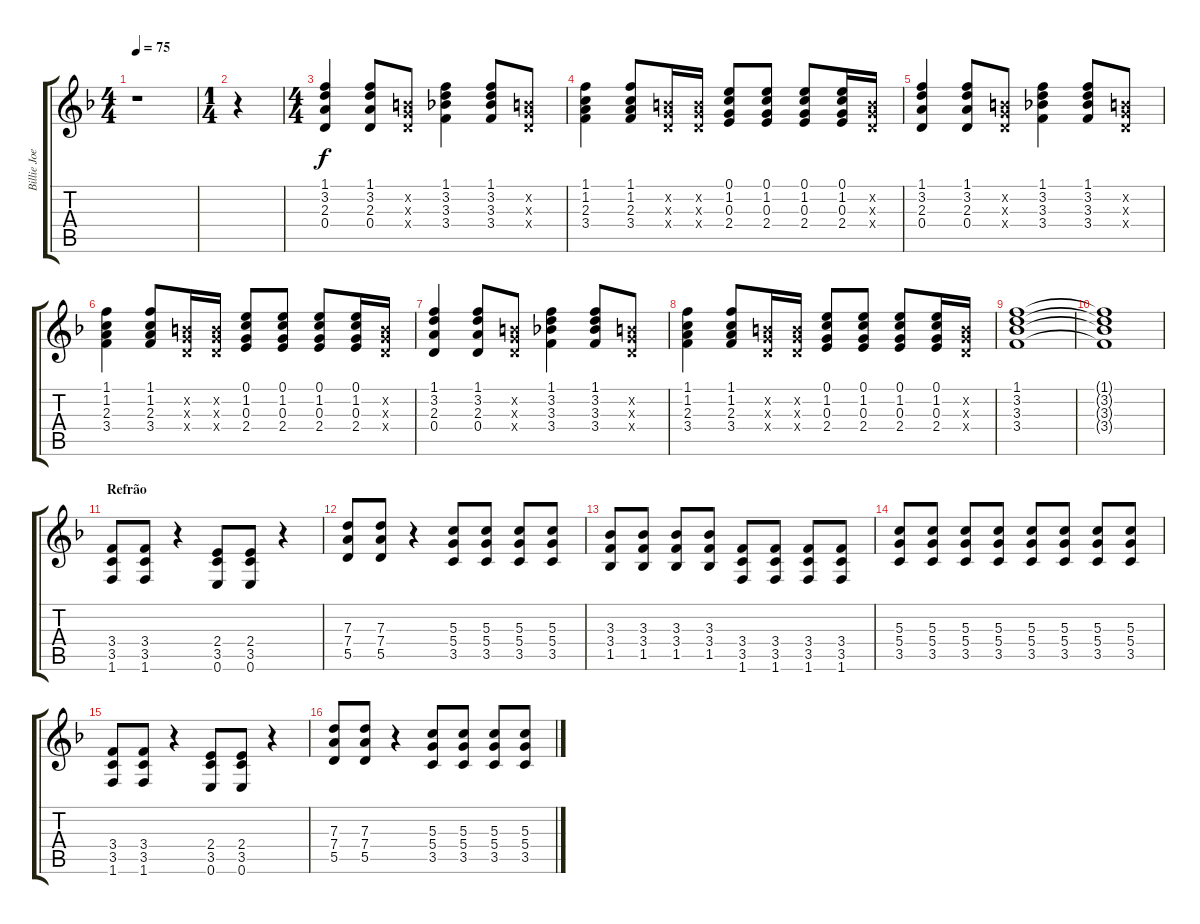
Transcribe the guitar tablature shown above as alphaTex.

\track ("Billie Joe" "Billie Joe") {instrument acousticguitarsteel}
\staff {score tabs}
\tuning (E4 B3 G3 D3 A2 E2) {hide}
\ts (4 4)
\tempo 75
\clef g2
\ks f
r.1{dy f} |
\ts (1 4)
r.4 |
\ts (4 4)
(1.1 3.2 2.3 0.4).4 (1.1 3.2 2.3 0.4).8 (0.2{x} 0.3{x} 0.4{x}).8 (1.1 3.2 3.3 3.4).4 (1.1 3.2 3.3 3.4).8 (0.2{x} 0.3{x} 0.4{x}).8 |
(1.1 1.2 2.3 3.4).4 (1.1 1.2 2.3 3.4).8 (0.2{x} 0.3{x} 0.4{x}).16 (0.2{x} 0.3{x} 0.4{x}).16 (0.1 1.2 0.3 2.4).8 (0.1 1.2 0.3 2.4).8 (0.1 1.2 0.3 2.4).8 (0.1 1.2 0.3 2.4).16 (0.2{x} 0.3{x} 0.4{x}).16 |
(1.1 3.2 2.3 0.4).4 (1.1 3.2 2.3 0.4).8 (0.2{x} 0.3{x} 0.4{x}).8 (1.1 3.2 3.3 3.4).4 (1.1 3.2 3.3 3.4).8 (0.2{x} 0.3{x} 0.4{x}).8 |
(1.1 1.2 2.3 3.4).4 (1.1 1.2 2.3 3.4).8 (0.2{x} 0.3{x} 0.4{x}).16 (0.2{x} 0.3{x} 0.4{x}).16 (0.1 1.2 0.3 2.4).8 (0.1 1.2 0.3 2.4).8 (0.1 1.2 0.3 2.4).8 (0.1 1.2 0.3 2.4).16 (0.2{x} 0.3{x} 0.4{x}).16 |
(1.1 3.2 2.3 0.4).4 (1.1 3.2 2.3 0.4).8 (0.2{x} 0.3{x} 0.4{x}).8 (1.1 3.2 3.3 3.4).4 (1.1 3.2 3.3 3.4).8 (0.2{x} 0.3{x} 0.4{x}).8 |
(1.1 1.2 2.3 3.4).4 (1.1 1.2 2.3 3.4).8 (0.2{x} 0.3{x} 0.4{x}).16 (0.2{x} 0.3{x} 0.4{x}).16 (0.1 1.2 0.3 2.4).8 (0.1 1.2 0.3 2.4).8 (0.1 1.2 0.3 2.4).8 (0.1 1.2 0.3 2.4).16 (0.2{x} 0.3{x} 0.4{x}).16 |
(1.1 3.2 3.3 3.4).1 |
(1.1{t} 3.2{t} 3.3{t} 3.4{t}).1 |
\section ("" "Refrão")
(3.4 3.5 1.6).8 (3.4 3.5 1.6).8 r.4 (2.4 3.5 0.6).8 (2.4 3.5 0.6).8 r.4 |
(7.3 7.4 5.5).8 (7.3 7.4 5.5).8 r.4 (5.3 5.4 3.5).8 (5.3 5.4 3.5).8 (5.3 5.4 3.5).8 (5.3 5.4 3.5).8 |
(3.3 3.4 1.5).8 (3.3 3.4 1.5).8 (3.3 3.4 1.5).8 (3.3 3.4 1.5).8 (3.4 3.5 1.6).8 (3.4 3.5 1.6).8 (3.4 3.5 1.6).8 (3.4 3.5 1.6).8 |
(5.3 5.4 3.5).8 (5.3 5.4 3.5).8 (5.3 5.4 3.5).8 (5.3 5.4 3.5).8 (5.3 5.4 3.5).8 (5.3 5.4 3.5).8 (5.3 5.4 3.5).8 (5.3 5.4 3.5).8 |
(3.4 3.5 1.6).8 (3.4 3.5 1.6).8 r.4 (2.4 3.5 0.6).8 (2.4 3.5 0.6).8 r.4 |
(7.3 7.4 5.5).8 (7.3 7.4 5.5).8 r.4 (5.3 5.4 3.5).8 (5.3 5.4 3.5).8 (5.3 5.4 3.5).8 (5.3 5.4 3.5).8
